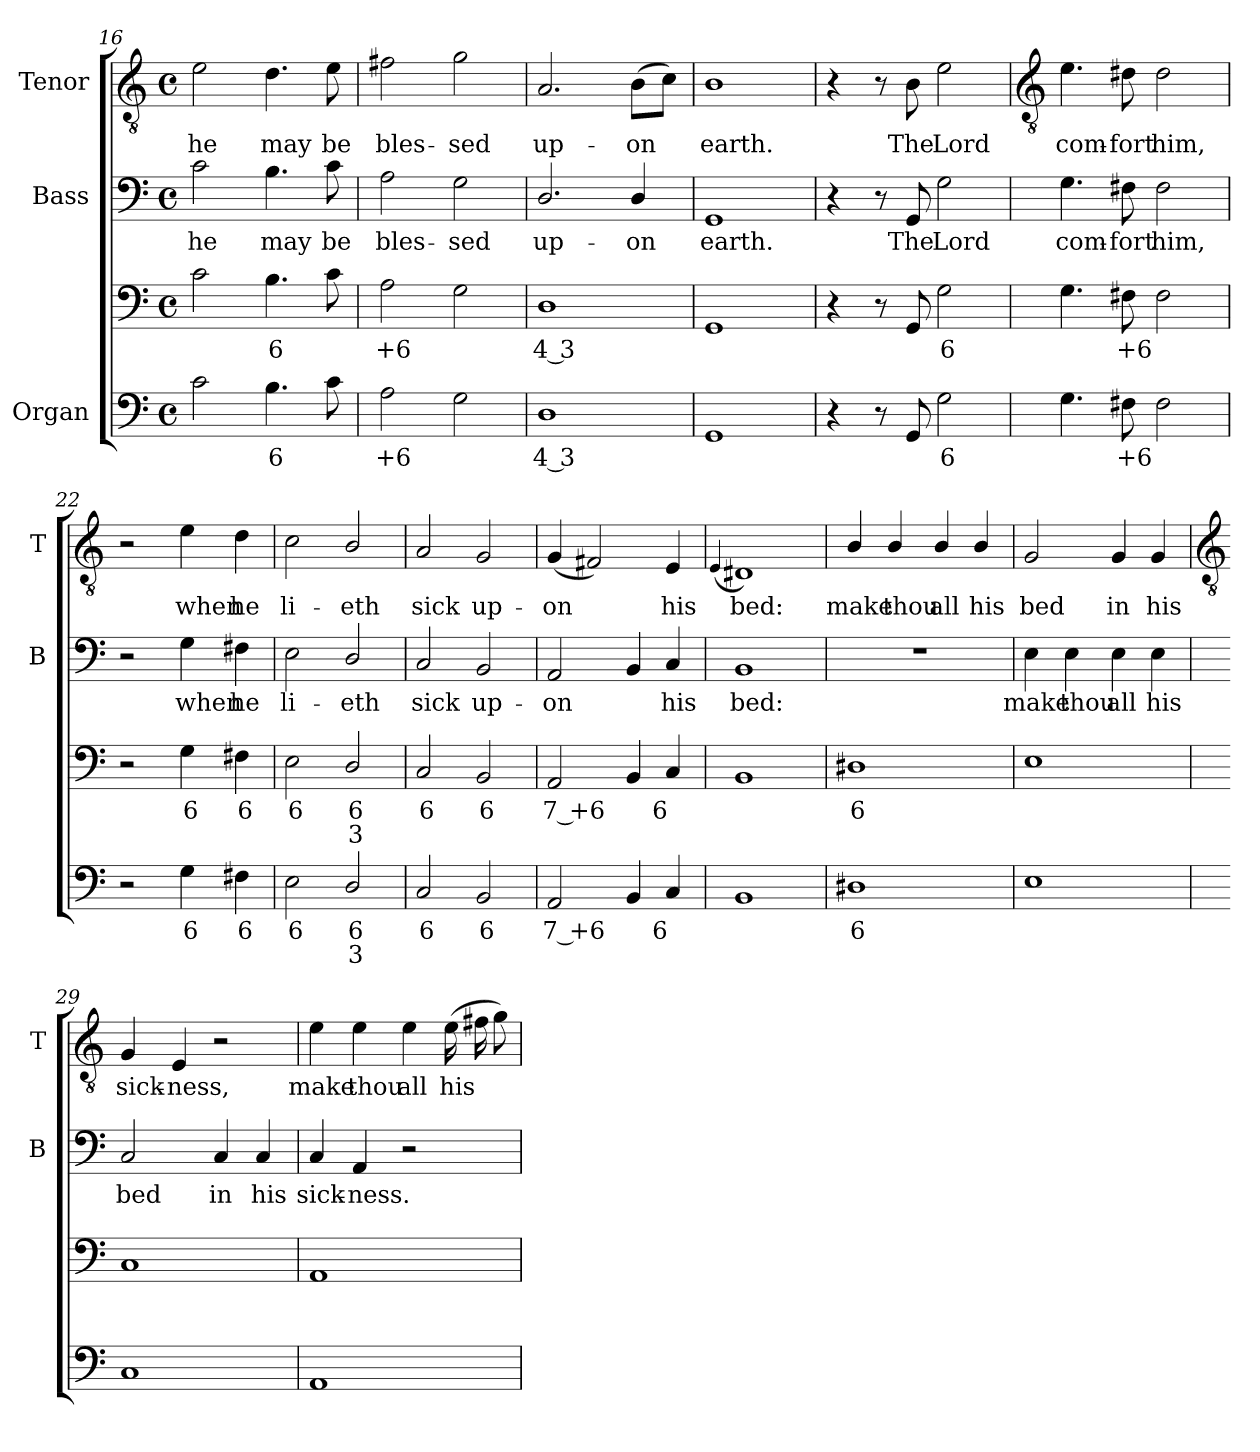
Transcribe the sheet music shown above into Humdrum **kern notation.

**kern	**text	**text	**kern	**text	**text	**kern	**text	**kern	**text
*part3	*part3	*part3	*part3	*part3	*part3	*part2	*part2	*part1	*part1
*staff4	*staff4	*staff4	*staff3	*staff3	*staff3	*staff2	*staff2	*staff1	*staff1
*I"Organ	*	*	*	*	*	*I"Bass	*	*I"Tenor	*
*	*	*	*	*	*	*I'B	*	*I'T	*
*	*	*	*clefF4	*	*	*clefF4	*	*clefGv2	*
*k[]	*	*	*k[]	*	*	*k[]	*	*k[]	*
*C:	*	*	*C:	*	*	*C:	*	*C:	*
*M4/4	*	*	*M4/4	*	*	*M4/4	*	*M4/4	*
*met(c)	*	*	*met(c)	*	*	*met(c)	*	*met(c)	*
=16	=16	=16	=16	=16	=16	=16	=16	=16	=16
!	!	!	!	!	!	!	!LO:LY:b	!	!LO:LY:b
2c	.	.	2c	.	.	2c	he	2e	he
!	!LO:LY:b	!	!	!LO:LY:b	!	!	!LO:LY:b	!	!LO:LY:b
4.B	6	.	4.B	6	.	4.B	may	4.d	may
!	!	!	!	!	!	!	!LO:LY:b	!	!LO:LY:b
8c	.	.	8c	.	.	8c	be	8e	be
=17	=17	=17	=17	=17	=17	=17	=17	=17	=17
!	!LO:LY:b	!	!	!LO:LY:b	!	!	!LO:LY:b	!	!LO:LY:b
2A	+6	.	2A	+6	.	2A	bles-	2f#X	bles-
!	!	!	!	!	!	!	!LO:LY:b	!	!LO:LY:b
2G	.	.	2G	.	.	2G	-sed	2g	-sed
=18	=18	=18	=18	=18	=18	=18	=18	=18	=18
!	!LO:LY:b	!	!	!LO:LY:b	!	!	!LO:LY:b	!	!LO:LY:b
1D/	4 3	.	1D/	4 3	.	2.D/	up-	2.A	up-
!	!	!	!	!	!	!	!LO:LY:b	!	!LO:LY:b
.	.	.	.	.	.	4D/	-on	(>8BL	-on
.	.	.	.	.	.	.	.	8cJ)	.
=19	=19	=19	=19	=19	=19	=19	=19	=19	=19
!	!	!	!	!	!	!	!LO:LY:b	!	!LO:LY:b
1GG	.	.	1GG	.	.	1GG	earth.	1B	earth.
=20	=20	=20	=20	=20	=20	=20	=20	=20	=20
4r	.	.	4r	.	.	4r	.	4r	.
8r	.	.	8r	.	.	8r	.	8r	.
!	!	!	!	!	!	!	!LO:LY:b	!	!LO:LY:b
8GG	.	.	8GG	.	.	8GG	The	8B	The
!	!LO:LY:b	!	!	!LO:LY:b	!	!	!LO:LY:b	!	!LO:LY:b
2G	6	.	2G	6	.	2G	Lord	2e	Lord
!!LO:LB:g=z
=21	=21	=21	=21	=21	=21	=21	=21	=21	=21
*	*	*	*	*	*	*	*	*clefGv2	*
!	!	!	!	!	!	!	!LO:LY:b	!	!LO:LY:b
4.G	.	.	4.G	.	.	4.G	com-	4.e	com-
!	!LO:LY:b	!	!	!LO:LY:b	!	!	!LO:LY:b	!	!LO:LY:b
8F#XL	+6	.	8F#XL	+6	.	8F#X	-fort	8d#X	-fort
!	!	!	!	!	!	!	!LO:LY:b	!	!LO:LY:b
2F#	.	.	2F#	.	.	2F#	him,	2d#	him,
=22	=22	=22	=22	=22	=22	=22	=22	=22	=22
2r	.	.	2r	.	.	2r	.	2r	.
!	!LO:LY:b	!	!	!LO:LY:b	!	!	!LO:LY:b	!	!LO:LY:b
4G	6	.	4G	6	.	4G	when	4e	when
!	!LO:LY:b	!	!	!LO:LY:b	!	!	!LO:LY:b	!	!LO:LY:b
4F#X	6	.	4F#X	6	.	4F#X	he	4d	he
=23	=23	=23	=23	=23	=23	=23	=23	=23	=23
!	!LO:LY:b	!	!	!LO:LY:b	!	!	!LO:LY:b	!	!LO:LY:b
2E	6	.	2E	6	.	2E	li-	2c	li-
!	!LO:LY:b	!LO:LY:b	!	!LO:LY:b	!LO:LY:b	!	!LO:LY:b	!	!LO:LY:b
2D/	6	3	2D/	6	3	2D/	-eth	2B/	-eth
=24	=24	=24	=24	=24	=24	=24	=24	=24	=24
!	!LO:LY:b	!	!	!LO:LY:b	!	!	!LO:LY:b	!	!LO:LY:b
2C	6	.	2C	6	.	2C	sick	2A	sick
!	!LO:LY:b	!	!	!LO:LY:b	!	!	!LO:LY:b	!	!LO:LY:b
2BB	6	.	2BB	6	.	2BB	up-	2G	up-
=25	=25	=25	=25	=25	=25	=25	=25	=25	=25
!	!LO:LY:b	!	!	!LO:LY:b	!	!	!LO:LY:b	!	!LO:LY:b
2AA	7 +6	.	2AA	7 +6	.	2AA	-on	(<4G	-on
.	.	.	.	.	.	.	.	2F#X)	.
4BB	.	.	4BB	.	.	4BB	.	.	.
!	!LO:LY:b	!	!	!LO:LY:b	!	!	!LO:LY:b	!	!LO:LY:b
4C	6	.	4C	6	.	4C	his	4E	his
=26	=26	=26	=26	=26	=26	=26	=26	=26	=26
.	.	.	.	.	.	.	.	(<4qqE	.
!	!	!	!	!	!	!	!LO:LY:b	!	!LO:LY:b
1BB	.	.	1BB	.	.	1BB	bed:	1D#X)	bed:
=27	=27	=27	=27	=27	=27	=27	=27	=27	=27
!	!LO:LY:b	!	!	!LO:LY:b	!	!	!	!	!LO:LY:b
1D#X	6	.	1D#X	6	.	1r	.	4B/	make
!	!	!	!	!	!	!	!	!	!LO:LY:b
.	.	.	.	.	.	.	.	4B/	thou
!	!	!	!	!	!	!	!	!	!LO:LY:b
.	.	.	.	.	.	.	.	4B/	all
!	!	!	!	!	!	!	!	!	!LO:LY:b
.	.	.	.	.	.	.	.	4B/	his
=28	=28	=28	=28	=28	=28	=28	=28	=28	=28
!	!	!	!	!	!	!	!LO:LY:b	!	!LO:LY:b
1E	.	.	1E	.	.	4E	make	2G	bed
!	!	!	!	!	!	!	!LO:LY:b	!	!
.	.	.	.	.	.	4E	thou	.	.
!	!	!	!	!	!	!	!LO:LY:b	!	!LO:LY:b
.	.	.	.	.	.	4E	all	4G	in
!	!	!	!	!	!	!	!LO:LY:b	!	!LO:LY:b
.	.	.	.	.	.	4E	his	4G	his
!!LO:LB:g=z
=29	=29	=29	=29	=29	=29	=29	=29	=29	=29
*	*	*	*	*	*	*	*	*clefGv2	*
!	!	!	!	!	!	!	!LO:LY:b	!	!LO:LY:b
1C	.	.	1C	.	.	2C	bed	4G	sick-
!	!	!	!	!	!	!	!	!	!LO:LY:b
.	.	.	.	.	.	.	.	4E	-ness,
!	!	!	!	!	!	!	!LO:LY:b	!	!
.	.	.	.	.	.	4C	in	2r	.
!	!	!	!	!	!	!	!LO:LY:b	!	!
.	.	.	.	.	.	4C	his	.	.
=30	=30	=30	=30	=30	=30	=30	=30	=30	=30
!	!	!	!	!	!	!	!LO:LY:b	!	!LO:LY:b
1AA	.	.	1AA	.	.	4C	sick-	4e	make
!	!	!	!	!	!	!	!LO:LY:b	!	!LO:LY:b
.	.	.	.	.	.	4AA	-ness.	4e	thou
!	!	!	!	!	!	!	!	!	!LO:LY:b
.	.	.	.	.	.	2r	.	4e	all
!	!	!	!	!	!	!	!	!	!LO:LY:b
.	.	.	.	.	.	.	.	(>16eLL	his
.	.	.	.	.	.	.	.	16f#X	.
.	.	.	.	.	.	.	.	8gJ)	.
=	=	=	=	=	=	=	=	=	=
*-	*-	*-	*-	*-	*-	*-	*-	*-	*-
